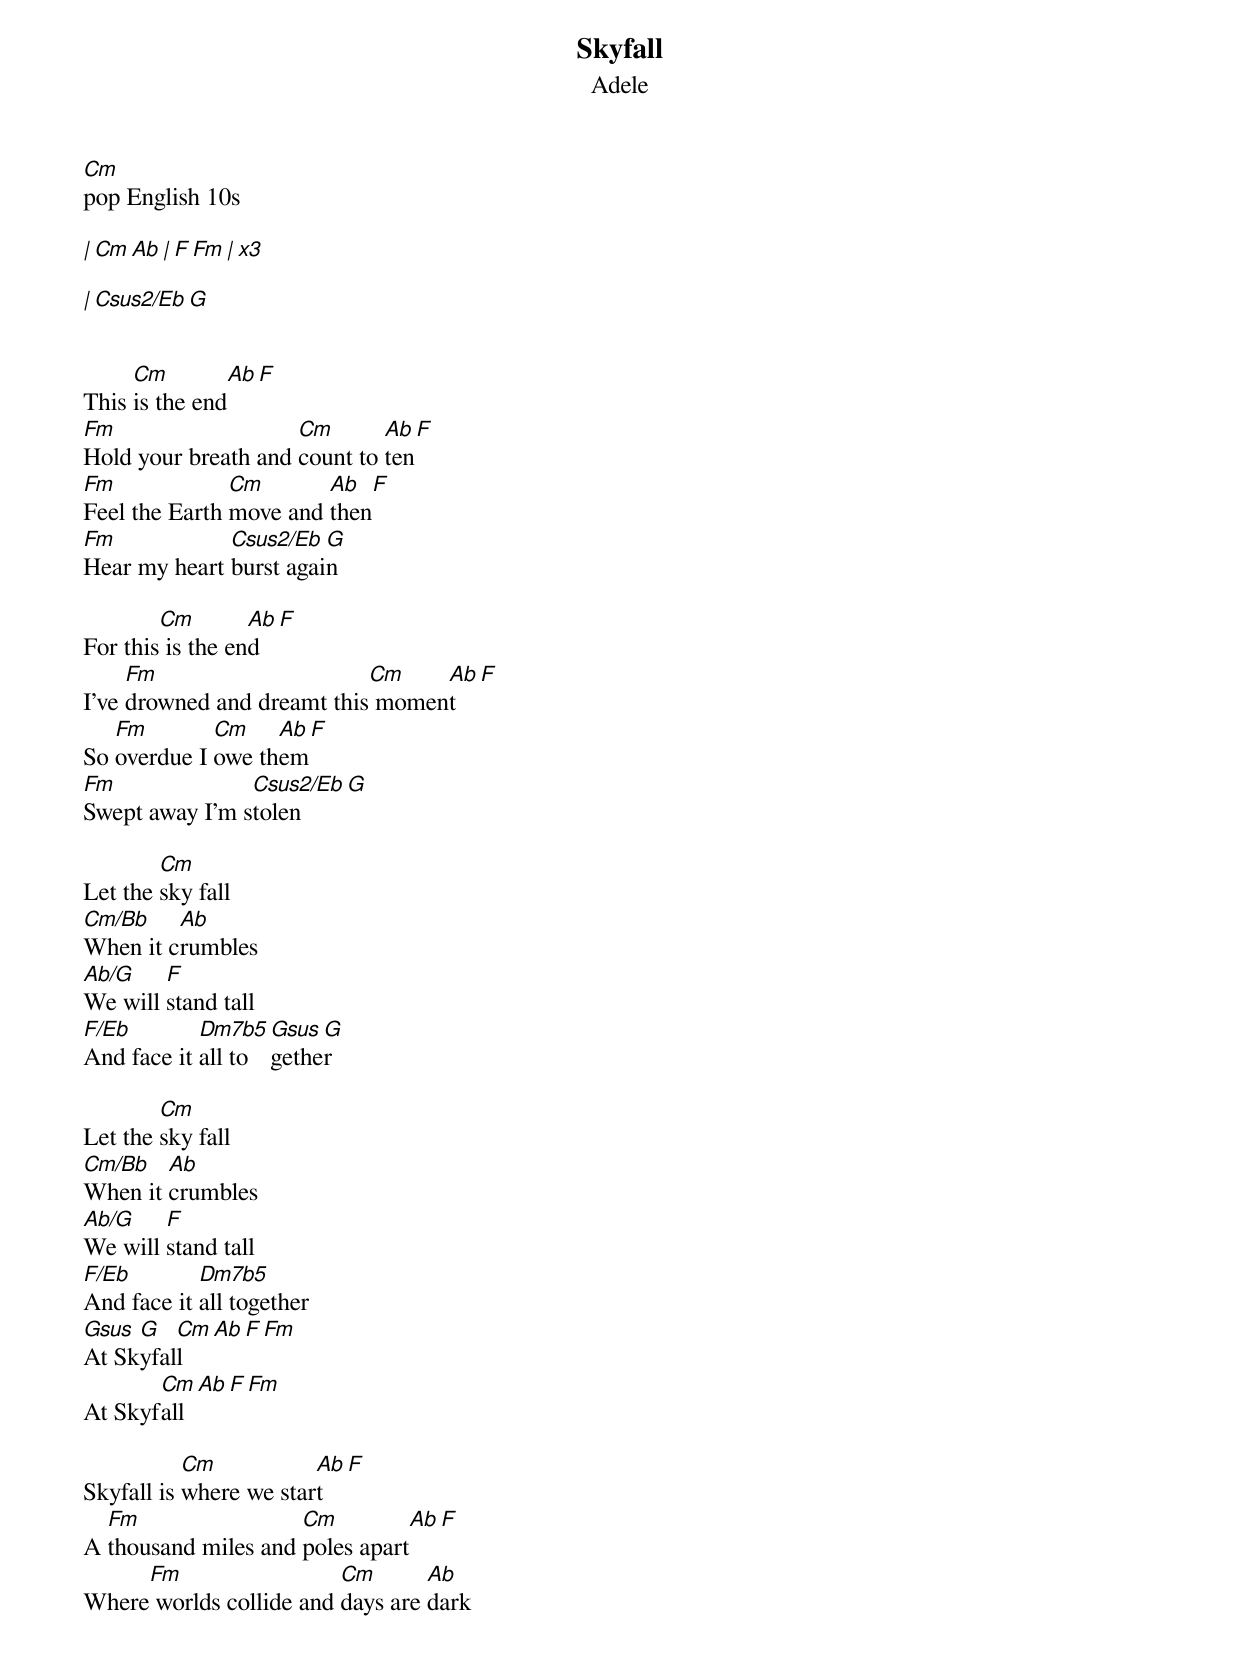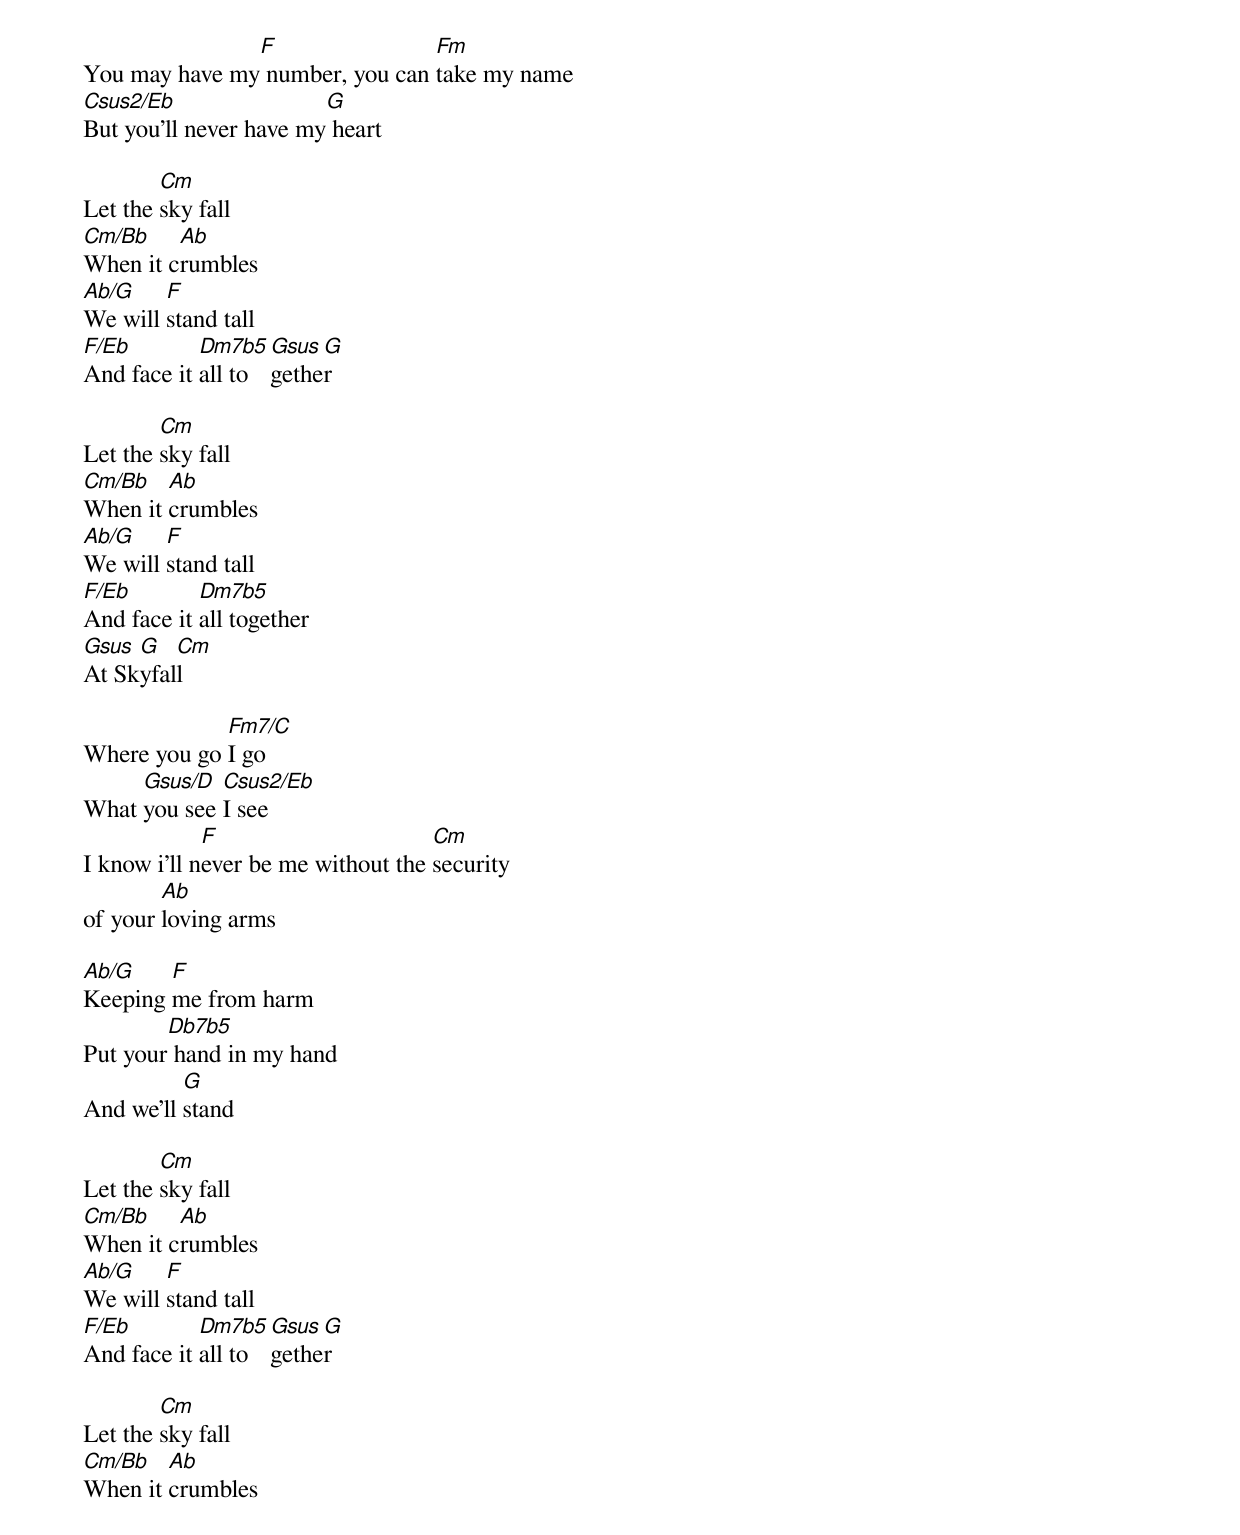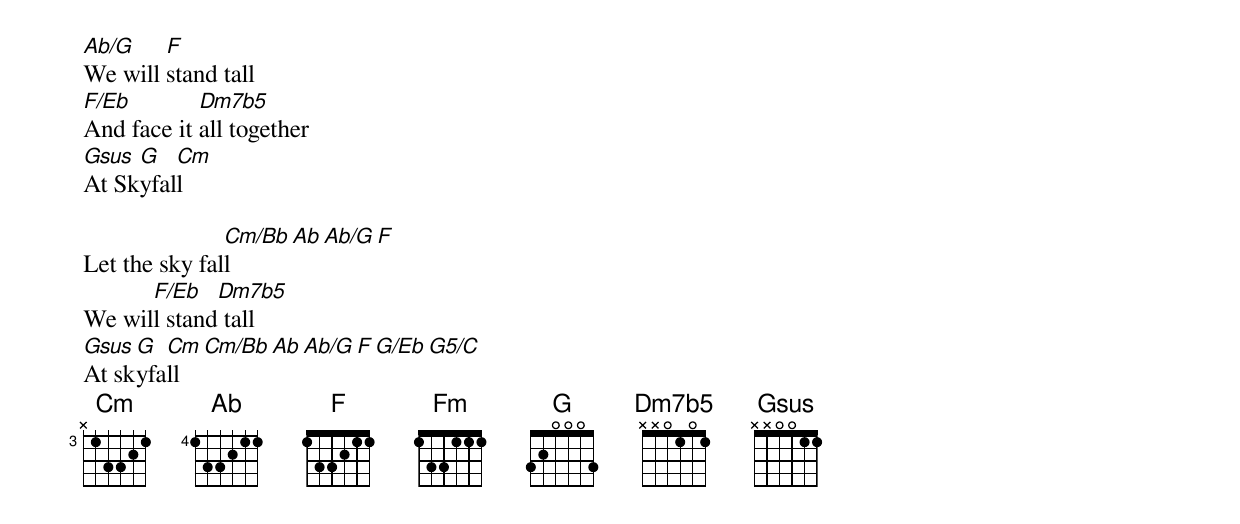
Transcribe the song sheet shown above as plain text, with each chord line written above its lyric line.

Skyfall
Adele
Cm
pop English 10s

| Cm   Ab  |  F   Fm  | x3

| Csus2/Eb    G


     Cm        Ab  F
This is the end
Fm                   Cm       Ab   F
Hold your breath and count to ten
Fm             Cm       Ab    F
Feel the Earth move and then
Fm            Csus2/Eb  G
Hear my heart burst again

        Cm        Ab   F
For this is the end
     Fm                     Cm    Ab  F
I've drowned and dreamt this moment
   Fm        Cm    Ab   F
So overdue I owe them
Fm              Csus2/Eb  G
Swept away I'm stolen

        Cm
Let the sky fall
Cm/Bb    Ab
When it crumbles
Ab/G    F
We will stand tall
F/Eb        Dm7b5 Gsus G
And face it all together

        Cm
Let the sky fall
Cm/Bb   Ab
When it crumbles
Ab/G    F
We will stand tall
F/Eb        Dm7b5
And face it all together
Gsus G   Cm    Ab   F    Fm
At Skyfall
       Cm    Ab   F    Fm
At Skyfall

           Cm           Ab   F
Skyfall is where we start
  Fm                 Cm             Ab   F
A thousand miles and poles apart
     Fm                  Cm       Ab
Where worlds collide and days are dark
               F                Fm
You may have my number, you can take my name
Csus2/Eb                G
But you'll never have my heart

        Cm
Let the sky fall
Cm/Bb    Ab
When it crumbles
Ab/G    F
We will stand tall
F/Eb        Dm7b5 Gsus G
And face it all together

        Cm
Let the sky fall
Cm/Bb   Ab
When it crumbles
Ab/G    F
We will stand tall
F/Eb        Dm7b5
And face it all together
Gsus G   Cm
At Skyfall

             Fm7/C
Where you go I go
     Gsus/D  Csus2/Eb
What you see I see
             F                      Cm
I know i'll never be me without the security
        Ab
of your loving arms

Ab/G    F
Keeping me from harm
        Db7b5
Put your hand in my hand
          G
And we'll stand

        Cm
Let the sky fall
Cm/Bb    Ab
When it crumbles
Ab/G    F
We will stand tall
F/Eb        Dm7b5 Gsus G
And face it all together

        Cm
Let the sky fall
Cm/Bb   Ab
When it crumbles
Ab/G    F
We will stand tall
F/Eb        Dm7b5
And face it all together
Gsus G   Cm
At Skyfall

               Cm/Bb Ab      Ab/G  F
Let the sky fall
      F/Eb   Dm7b5
We will stand tall
Gsus G  Cm     Cm/Bb Ab    Ab/G F      G/Eb       G5/C
At skyfall
